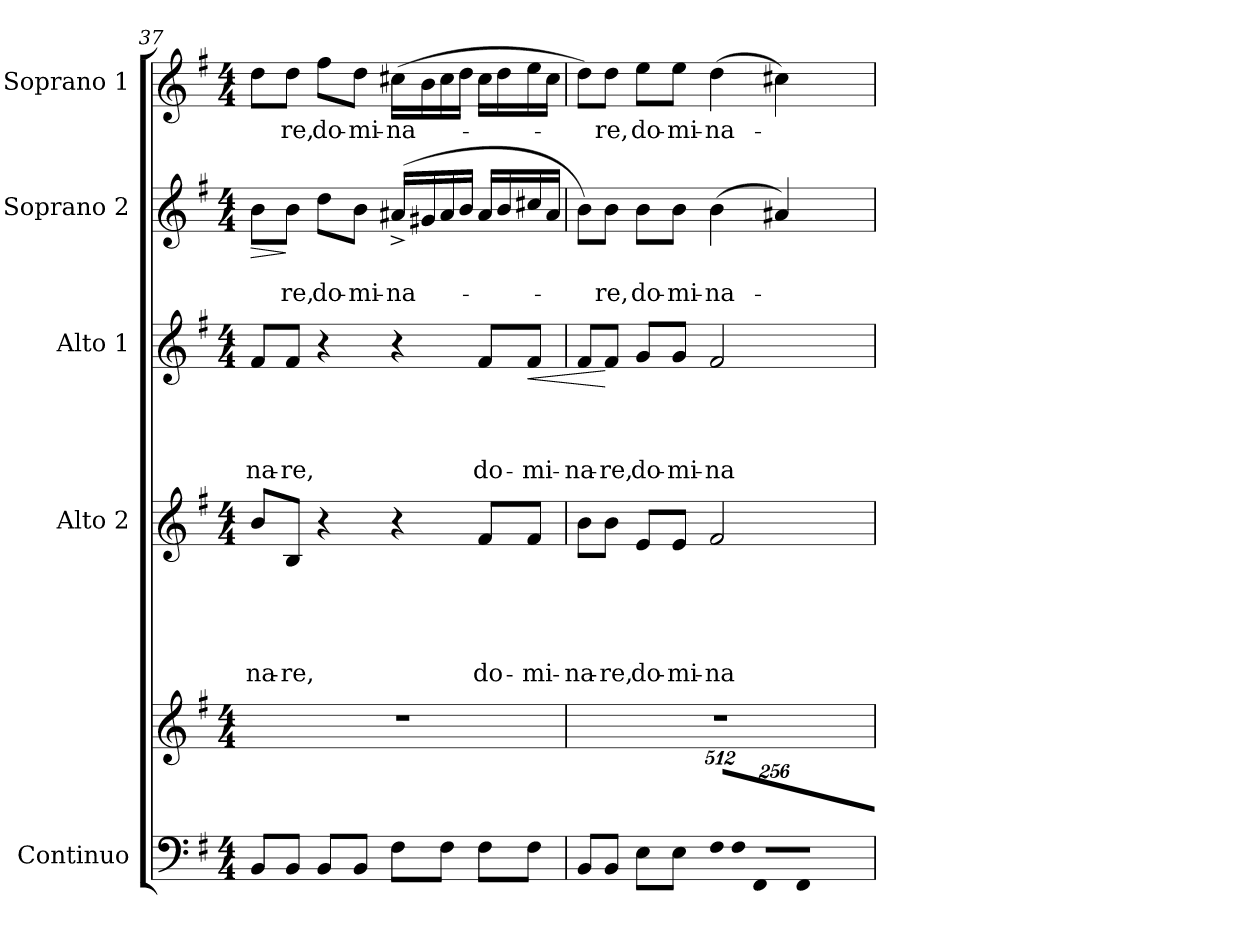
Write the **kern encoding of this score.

**kern	**kern	**kern	**text	**text	**text	**text	**text	**kern	**text	**text	**text	**text	**dynam	**kern	**text	**text	**dynam	**kern	**text
*part5	*part5	*part4	*part4	*part4	*part4	*part4	*part4	*part3	*part3	*part3	*part3	*part3	*part3	*part2	*part2	*part2	*part2	*part1	*part1
*staff6	*staff5	*staff4	*staff4	*staff4	*staff4	*staff4	*staff4	*staff3	*staff3	*staff3	*staff3	*staff3	*staff3	*staff2	*staff2	*staff2	*staff2	*staff1	*staff1
*I"Continuo	*	*I"Alto 2	*	*	*	*	*	*I"Alto 1	*	*	*	*	*	*I"Soprano 2	*	*	*	*I"Soprano 1	*
*	*	*I'A. 2	*	*	*	*	*	*I'A. 1	*	*	*	*	*	*I'S. 2	*	*	*	*I'S. 1	*
!!LO:LB:g=z
*clefF4	*clefG2	*clefG2	*	*	*	*	*	*clefG2	*	*	*	*	*	*clefG2	*	*	*	*clefG2	*
*k[f#]	*k[f#]	*k[f#]	*	*	*	*	*	*k[f#]	*	*	*	*	*	*k[f#]	*	*	*	*k[f#]	*
*G:	*G:	*G:	*	*	*	*	*	*G:	*	*	*	*	*	*G:	*	*	*	*G:	*
*M4/4	*M4/4	*M4/4	*	*	*	*	*	*M4/4	*	*	*	*	*	*M4/4	*	*	*	*M4/4	*
=37	=37	=37	=37	=37	=37	=37	=37	=37	=37	=37	=37	=37	=37	=37	=37	=37	=37	=37	=37
!	!	!	!	!	!	!	!LO:LY:b	!	!	!	!	!LO:LY:b	!	!	!	!	!LO:HP:b	!	!
8BB/L	1r	8b/L	.	.	.	.	-na-	8f#/L	.	.	.	-na-	.	8b\L	.	.	>	8dd\L	.
!	!	!	!	!	!	!	!LO:LY:b	!	!	!	!	!LO:LY:b	!	!	!	!LO:LY:b	!	!	!LO:LY:b
8BB/J	.	8B/J	.	.	.	.	-re,	8f#/J	.	.	.	-re,	.	8b\J	.	-re,	]	8dd\J	-re,
!	!	!	!	!	!	!	!	!	!	!	!	!	!	!	!	!LO:LY:b	!	!	!LO:LY:b
8BB/L	.	4r	.	.	.	.	.	4r	.	.	.	.	.	8dd\L	.	do-	.	8ff#\L	do-
!	!	!	!	!	!	!	!	!	!	!	!	!	!	!	!	!LO:LY:b	!	!	!LO:LY:b
8BB/J	.	.	.	.	.	.	.	.	.	.	.	.	.	8b\J	.	-mi-	.	8dd\J	-mi-
!	!	!	!	!	!	!	!	!	!	!	!	!	!	!	!	!LO:LY:b	!	!	!LO:LY:b
8F#\L	.	4r	.	.	.	.	.	4r	.	.	.	.	.	(>16a#X^</LL	.	-na-	.	(>16cc#X\LL	-na-
.	.	.	.	.	.	.	.	.	.	.	.	.	.	16g#X/	.	.	.	16b\	.
8F#\J	.	.	.	.	.	.	.	.	.	.	.	.	.	16a#/	.	.	.	16cc#\	.
.	.	.	.	.	.	.	.	.	.	.	.	.	.	16b/JJ	.	.	.	16dd\JJ	.
!	!	!	!	!	!	!	!LO:LY:b	!	!	!	!	!LO:LY:b	!	!	!	!	!	!	!
8F#\L	.	8f#/L	.	.	.	.	do-	8f#/L	.	.	.	do-	.	16a#/LL	.	.	.	16cc#\LL	.
.	.	.	.	.	.	.	.	.	.	.	.	.	.	16b/	.	.	.	16dd\	.
!	!	!	!	!	!	!	!LO:LY:b	!	!	!	!	!LO:LY:b	!LO:HP:b	!	!	!	!	!	!
8F#\J	.	8f#/J	.	.	.	.	-mi-	8f#/J	.	.	.	-mi-	<	16cc#X/	.	.	.	16ee\	.
.	.	.	.	.	.	.	.	.	.	.	.	.	.	16a#/JJ	.	.	.	16cc#\JJ	.
=38	=38	=38	=38	=38	=38	=38	=38	=38	=38	=38	=38	=38	=38	=38	=38	=38	=38	=38	=38
!	!	!	!	!	!	!	!LO:LY:b	!	!	!	!	!LO:LY:b	!	!	!	!	!	!	!
8BB/L	1r	8b\L	.	.	.	.	-na-	8f#/L	.	.	.	-na-	.	8b\L)	.	.	.	8dd\L)	.
!	!	!	!	!	!	!	!LO:LY:b	!	!	!	!	!LO:LY:b	!	!	!	!LO:LY:b	!	!	!LO:LY:b
8BB/J	.	8b\J	.	.	.	.	-re,	8f#/J	.	.	.	-re,	[	8b\J	.	-re,	.	8dd\J	-re,
!	!	!	!	!	!	!	!LO:LY:b	!	!	!	!	!LO:LY:b	!	!	!	!LO:LY:b	!	!	!LO:LY:b
8E\L	.	8e/L	.	.	.	.	do-	8g/L	.	.	.	do-	.	8b\L	.	do-	.	8ee\L	do-
!	!	!	!	!	!	!	!LO:LY:b	!	!	!	!	!LO:LY:b	!	!	!	!LO:LY:b	!	!	!LO:LY:b
8E\J	.	8e/J	.	.	.	.	-mi-	8g/J	.	.	.	-mi-	.	8b\J	.	-mi-	.	8ee\J	-mi-
*Xbrackettup	*	*	*	*	*	*	*	*	*	*	*	*	*	*	*	*	*	*	*
!LO:N:vis=8	!	!	!	!	!	!	!LO:LY:b	!	!	!	!	!LO:LY:b	!	!	!	!LO:LY:b	!	!	!LO:LY:b
4096%341F#>\L	.	2f#/	.	.	.	.	-na-	2f#/	.	.	.	-na-	.	(>4b\	.	-na-	.	(>4dd\	-na-
!LO:N:vis=8	!	!	!	!	!	!	!	!	!	!	!	!	!	!	!	!	!	!	!
2048%171F#\J	.	.	.	.	.	.	.	.	.	.	.	.	.	.	.	.	.	.	.
!LO:N:vis=8	!	!	!	!	!	!	!	!	!	!	!	!	!	!	!	!	!	!	!
4096%341FF#</L	.	.	.	.	.	.	.	.	.	.	.	.	.	.	.	.	.	.	.
!LO:N:vis=8	!	!	!	!	!	!	!	!	!	!	!	!	!	!	!	!	!	!	!
4096%341FF#/J	.	.	.	.	.	.	.	.	.	.	.	.	.	4a#X/)	.	.	.	4cc#X\)	.
8ryy	.	.	.	.	.	.	.	.	.	.	.	.	.	.	.	.	.	.	.
32ryy	.	.	.	.	.	.	.	.	.	.	.	.	.	.	.	.	.	.	.
128ryy	.	.	.	.	.	.	.	.	.	.	.	.	.	.	.	.	.	.	.
512ryy	.	.	.	.	.	.	.	.	.	.	.	.	.	.	.	.	.	.	.
2048.ryy	.	.	.	.	.	.	.	.	.	.	.	.	.	.	.	.	.	.	.
=	=	=	=	=	=	=	=	=	=	=	=	=	=	=	=	=	=	=	=
*-	*-	*-	*-	*-	*-	*-	*-	*-	*-	*-	*-	*-	*-	*-	*-	*-	*-	*-	*-
